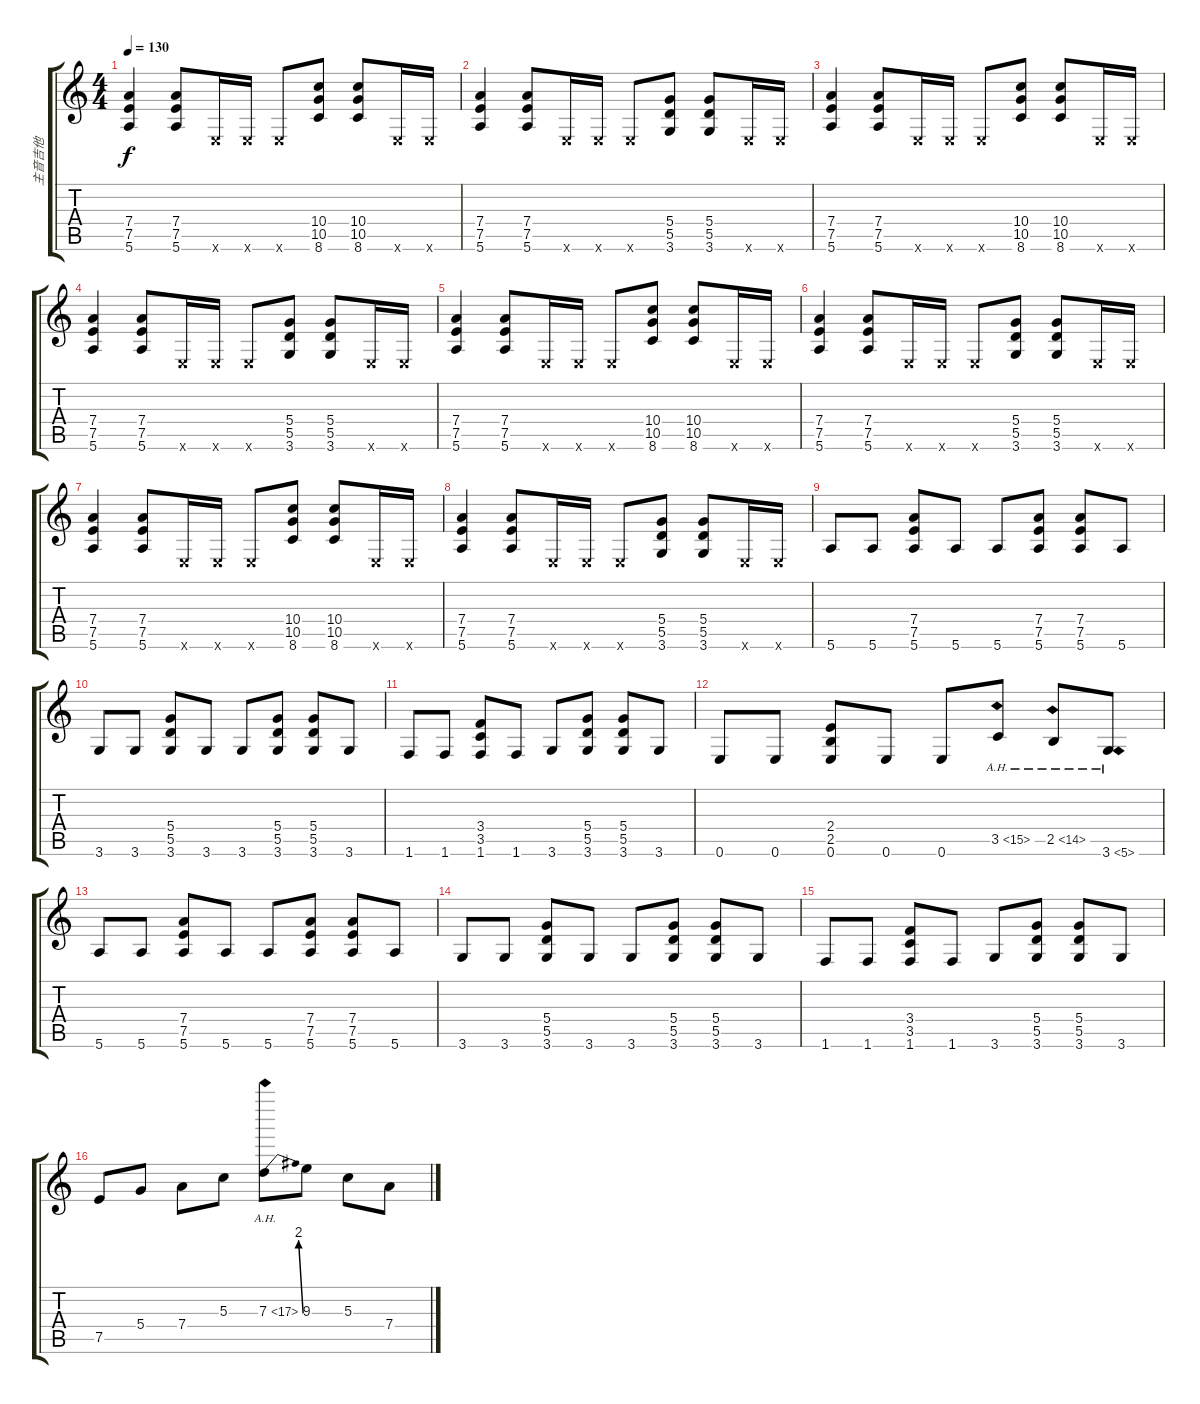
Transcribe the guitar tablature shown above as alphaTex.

\track ("主音吉他" "主音吉他") {instrument distortionguitar}
\staff {score tabs}
\tuning (E4 B3 G3 D3 A2 E2) {hide}
\ts (4 4)
\tempo 130
\clef g2
\ks c
(7.4 7.5 5.6).4{dy f} (7.4 7.5 5.6).8 0.6{x}.16 0.6{x}.16 0.6{x}.8 (10.4 10.5 8.6).8 (10.4 10.5 8.6).8 0.6{x}.16 0.6{x}.16 |
(7.4 7.5 5.6).4 (7.4 7.5 5.6).8 0.6{x}.16 0.6{x}.16 0.6{x}.8 (5.4 5.5 3.6).8 (5.4 5.5 3.6).8 0.6{x}.16 0.6{x}.16 |
(7.4 7.5 5.6).4 (7.4 7.5 5.6).8 0.6{x}.16 0.6{x}.16 0.6{x}.8 (10.4 10.5 8.6).8 (10.4 10.5 8.6).8 0.6{x}.16 0.6{x}.16 |
(7.4 7.5 5.6).4 (7.4 7.5 5.6).8 0.6{x}.16 0.6{x}.16 0.6{x}.8 (5.4 5.5 3.6).8 (5.4 5.5 3.6).8 0.6{x}.16 0.6{x}.16 |
(7.4 7.5 5.6).4 (7.4 7.5 5.6).8 0.6{x}.16 0.6{x}.16 0.6{x}.8 (10.4 10.5 8.6).8 (10.4 10.5 8.6).8 0.6{x}.16 0.6{x}.16 |
(7.4 7.5 5.6).4 (7.4 7.5 5.6).8 0.6{x}.16 0.6{x}.16 0.6{x}.8 (5.4 5.5 3.6).8 (5.4 5.5 3.6).8 0.6{x}.16 0.6{x}.16 |
(7.4 7.5 5.6).4 (7.4 7.5 5.6).8 0.6{x}.16 0.6{x}.16 0.6{x}.8 (10.4 10.5 8.6).8 (10.4 10.5 8.6).8 0.6{x}.16 0.6{x}.16 |
(7.4 7.5 5.6).4 (7.4 7.5 5.6).8 0.6{x}.16 0.6{x}.16 0.6{x}.8 (5.4 5.5 3.6).8 (5.4 5.5 3.6).8 0.6{x}.16 0.6{x}.16 |
5.6.8 5.6.8 (7.4 7.5 5.6).8 5.6.8 5.6.8 (7.4 7.5 5.6).8 (7.4 7.5 5.6).8 5.6.8 |
3.6.8 3.6.8 (5.4 5.5 3.6).8 3.6.8 3.6.8 (5.4 5.5 3.6).8 (5.4 5.5 3.6).8 3.6.8 |
1.6.8 1.6.8 (3.4 3.5 1.6).8 1.6.8 3.6.8 (5.4 5.5 3.6).8 (5.4 5.5 3.6).8 3.6.8 |
0.6.8 0.6.8 (2.4 2.5 0.6).8 0.6.8 0.6.8 3.5{ah 12}.8 2.5{ah 12}.8 3.6{ah 2}.8 |
5.6.8 5.6.8 (7.4 7.5 5.6).8 5.6.8 5.6.8 (7.4 7.5 5.6).8 (7.4 7.5 5.6).8 5.6.8 |
3.6.8 3.6.8 (5.4 5.5 3.6).8 3.6.8 3.6.8 (5.4 5.5 3.6).8 (5.4 5.5 3.6).8 3.6.8 |
1.6.8 1.6.8 (3.4 3.5 1.6).8 1.6.8 3.6.8 (5.4 5.5 3.6).8 (5.4 5.5 3.6).8 3.6.8 |
7.5.8 5.4.8 7.4.8 5.3.8 7.3{be (bend 0 0 60 8) ah 10}.8 9.3.8 5.3.8 7.4.8
